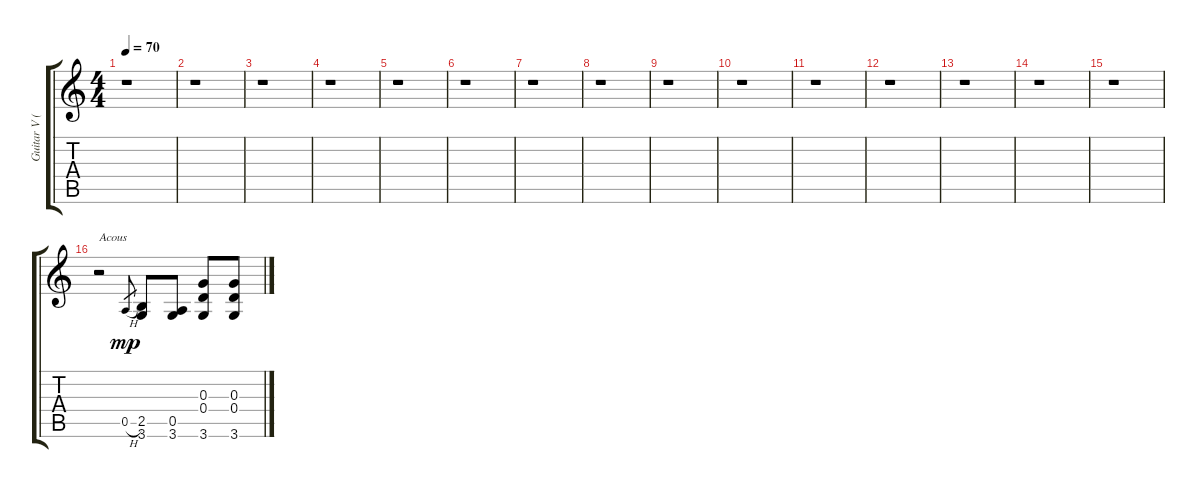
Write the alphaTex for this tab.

\track ("Guitar V (fills)" "Guitar V (") {instrument distortionguitar}
\staff {score tabs}
\tuning (E4 B3 G3 D3 A2 E2) {hide}
\ts (4 4)
\tempo 70
\clef g2
\ks c
r.1{dy mp instrument distortionguitar} |
r.1 |
r.1 |
r.1 |
r.1 |
r.1 |
r.1 |
r.1 |
r.1 |
r.1 |
r.1 |
r.1 |
r.1 |
r.1 |
r.1 |
r.2{txt "Acous" instrument acousticguitarsteel} 0.5{h}.8{gr} (2.5 3.6).8 (0.5 3.6).8 (0.3 0.4 3.6).8 (0.3 0.4 3.6).8
